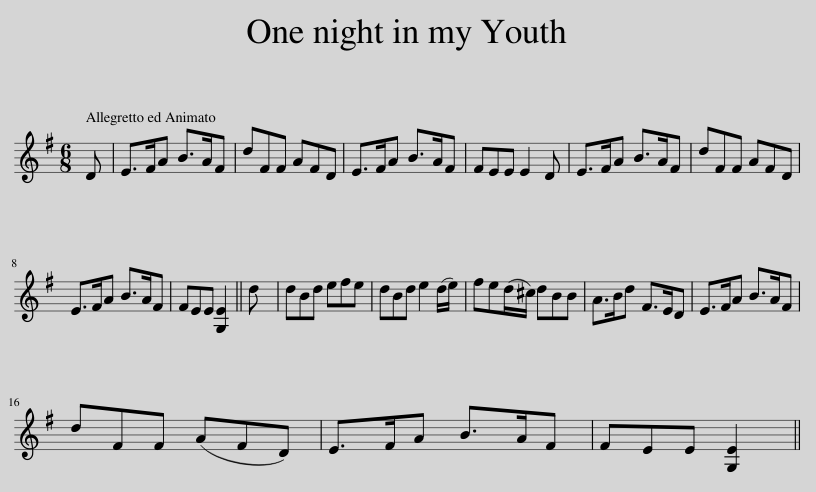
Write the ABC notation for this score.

X:1
L:1/8
M:6/8
I:linebreak $
K:Emin
V:1 treble
V:1
 D | E>FA B>AF | dFF AFD | E>FA B>AF | FEE E2 D | %5
 E>FA B>AF | dFF AFD |$ E>FA B>AF | FEE [G,E]2 || d | %10
 dBd efe | dBd e2 (d/e/) | fe(d/^c/) dBB | A>Bd F>ED | E>FA B>AF |$ %15
 dFF (AFD) | E>FA B>AF | FEE [G,E]2 || %18
